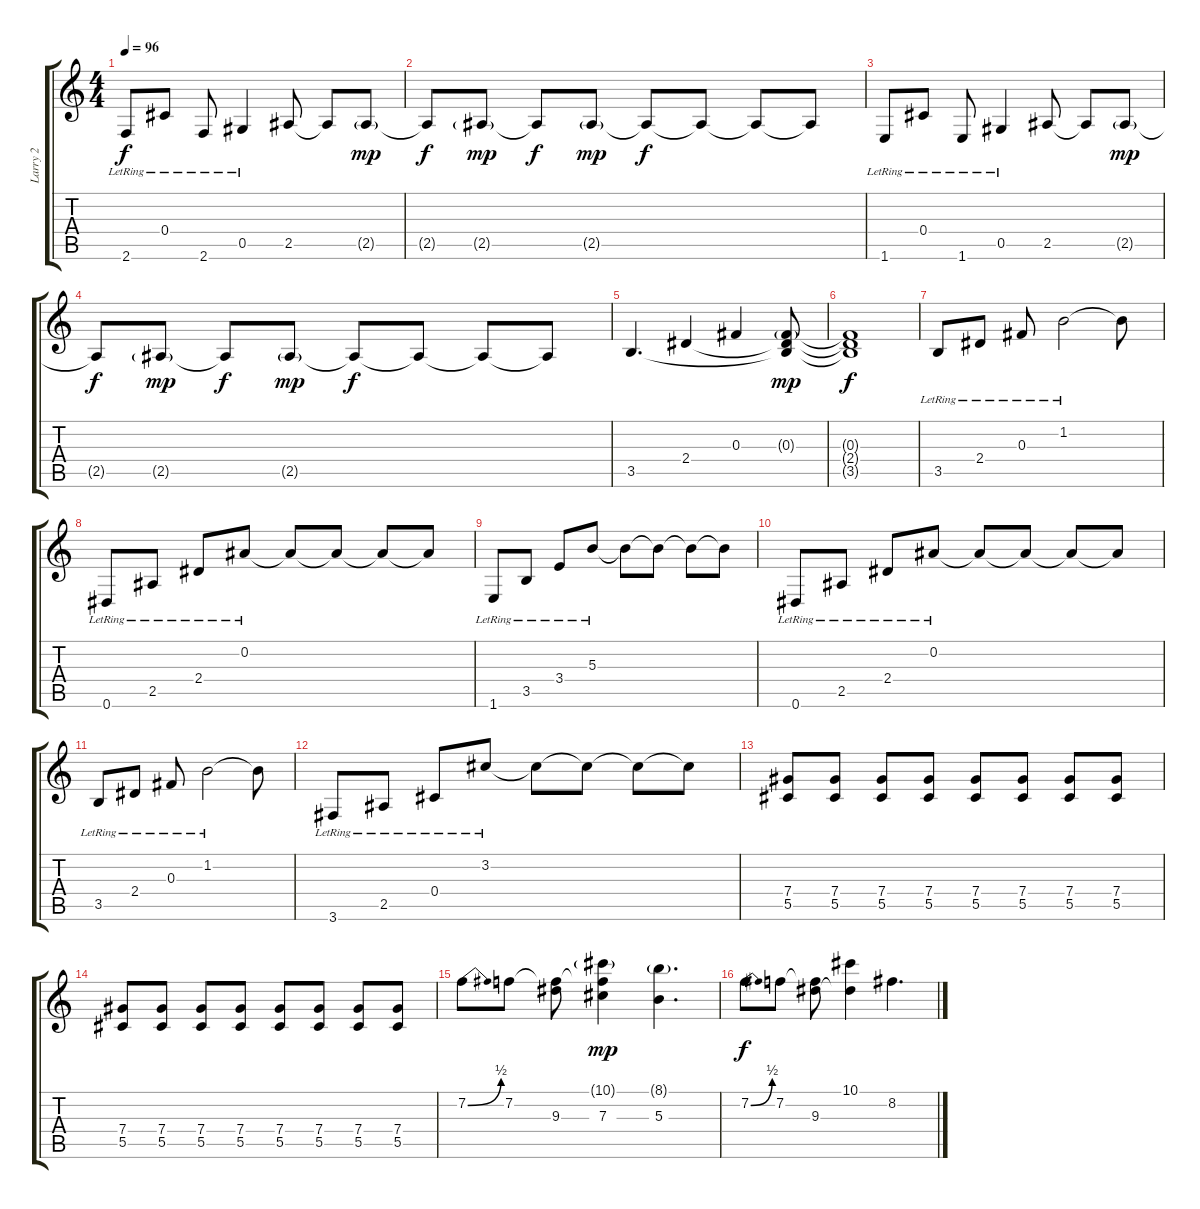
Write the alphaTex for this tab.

\track ("Larry 2" "Larry 2") {instrument electricguitarjazz}
\staff {score tabs}
\tuning (Eb4 Bb3 Gb3 Db3 Ab2 Eb2) {hide}
\ts (4 4)
\tempo 96
\clef g2
\ks c
2.6{lr}.8{dy f} 0.4{lr}.8 2.6{lr}.8 0.5{lr}.4 2.5.8 2.5{t}.8 2.5{g}.8{dy mp} |
2.5{t}.8{dy f} 2.5{g}.8{dy mp} 2.5{t}.8{dy f} 2.5{g}.8{dy mp} 2.5{t}.8{dy f} 2.5{t}.8 2.5{t}.8 2.5{t}.8 |
1.6{lr}.8 0.4{lr}.8 1.6{lr}.8 0.5{lr}.4 2.5.8 2.5{t}.8 2.5{g}.8{dy mp} |
2.5{t}.8{dy f} 2.5{g}.8{dy mp} 2.5{t}.8{dy f} 2.5{g}.8{dy mp} 2.5{t}.8{dy f} 2.5{t}.8 2.5{t}.8 2.5{t}.8 |
3.5.4{d} 2.4.4 0.3.4 (0.3{g} 2.4{t} 3.5{t}).8{dy mp} |
(0.3{t} 2.4{t} 3.5{t}).1{dy f} |
3.5{lr}.8 2.4{lr}.8 0.3{lr}.8 1.2{lr}.2 1.2{t}.8 |
0.6{lr}.8 2.5{lr}.8 2.4{lr}.8 0.2{lr}.8 0.2{t}.8 0.2{t}.8 0.2{t}.8 0.2{t}.8 |
1.6{lr}.8 3.5{lr}.8 3.4{lr}.8 5.3{lr}.8 5.3{t}.8 5.3{t}.8 5.3{t}.8 5.3{t}.8 |
0.6{lr}.8 2.5{lr}.8 2.4{lr}.8 0.2{lr}.8 0.2{t}.8 0.2{t}.8 0.2{t}.8 0.2{t}.8 |
3.5{lr}.8 2.4{lr}.8 0.3{lr}.8 1.2{lr}.2 1.2{t}.8 |
3.6{lr}.8 2.5{lr}.8 0.4{lr}.8 3.2{lr}.8 3.2{t}.8 3.2{t}.8 3.2{t}.8 3.2{t}.8 |
(7.4 5.5).8{instrument distortionguitar} (7.4 5.5).8 (7.4 5.5).8 (7.4 5.5).8 (7.4 5.5).8 (7.4 5.5).8 (7.4 5.5).8 (7.4 5.5).8 |
(7.4 5.5).8{instrument distortionguitar} (7.4 5.5).8 (7.4 5.5).8 (7.4 5.5).8 (7.4 5.5).8 (7.4 5.5).8 (7.4 5.5).8 (7.4 5.5).8 |
7.2{be (bend 0 0 60 2)}.8 7.2.8 (7.2{t} 9.3).8 (10.1{g} 7.2{t} 7.3).4{dy mp} (8.1{g} 5.3).4{d} |
7.2{be (bend 0 0 60 2)}.8{dy f} 7.2.8 (7.2{t} 9.3).8 (10.1 9.3{t}).4 8.2.4{d}
